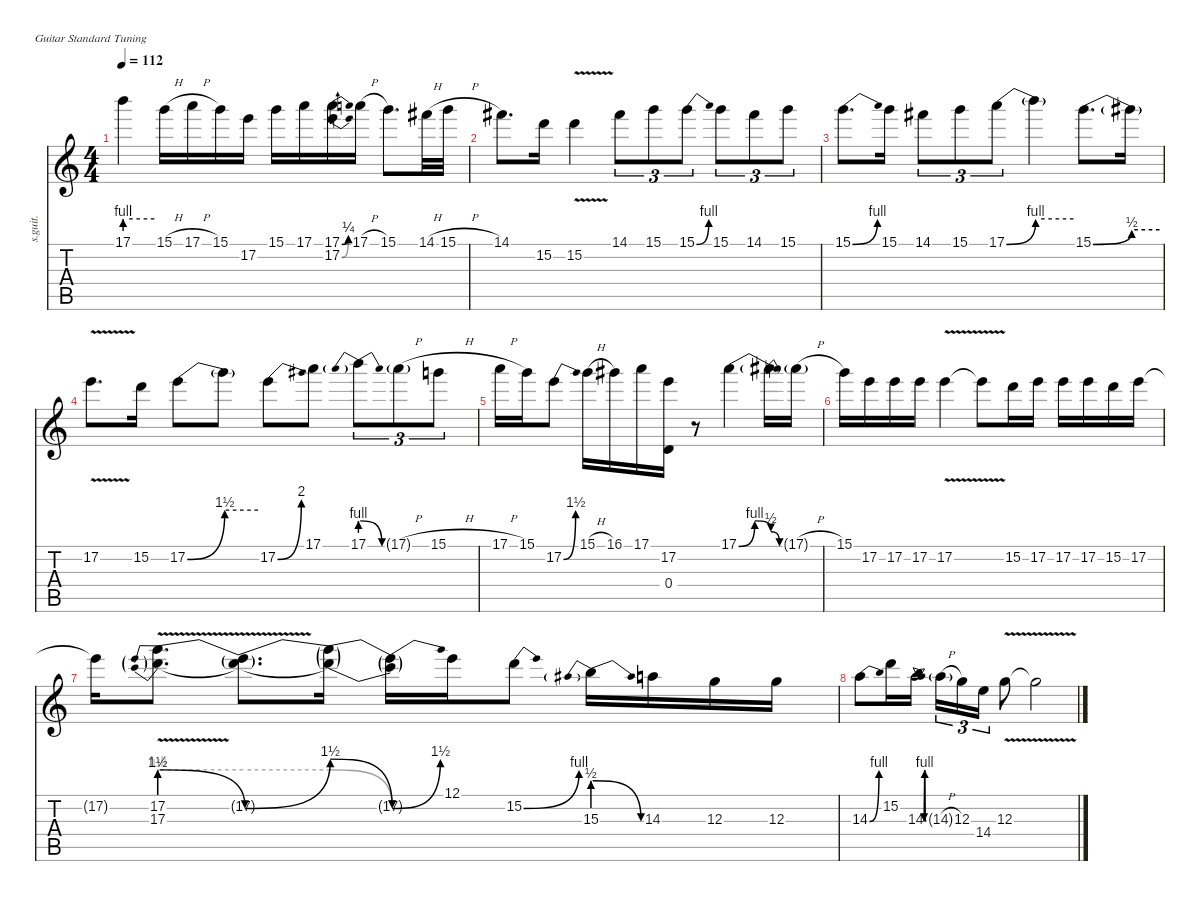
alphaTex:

\defaultSystemsLayout 4
\hideDynamics
\bracketExtendMode nobrackets
\otherSystemsTrackNameOrientation horizontal
\track ("Overdub" "s.guit.") {instrument acousticguitarsteel}
\staff {score tabs}
\tuning (E4 B3 G3 D3 A2 E2)
\ts (4 4)
\tempo 112
\clef g2
\ks c
17.1{be (hold 0 4 60 4) t}.4{dy f beam Down} 15.1{h}.16{beam Down} 17.1{h}.16{beam Down} 15.1.16{beam Down} 17.2.16{beam Down} 15.1.16{beam Down} 17.1.16{beam Down} (17.1{be (bend 0 0 30 1)} 17.2{be (bend 0 0 30 1)}).16{beam Down} 17.1{h}.16{beam Down} 15.1.8{d beam Down} 14.1{h acc #}.32{beam Down} 15.1{h}.32{beam Down} |
14.1{acc #}.8{d beam Down} 15.2.16{beam Down} 15.2{v}.4{beam Down} 14.1{acc #}.8{tu (3 2) beam Down} 15.1.8{tu (3 2) beam Down} 15.1{be (bend 0 0 30 4)}.8{tu (3 2) beam Down} 15.1.8{tu (3 2) beam Down} 14.1{acc #}.8{tu (3 2) beam Down} 15.1.8{tu (3 2) beam Down} |
15.1{be (bend 0 0 30 4)}.8{d beam Down} 15.1.16{beam Down} 14.1{acc #}.8{tu (3 2) beam Down} 15.1.8{tu (3 2) beam Down} 17.1{be (bend 0 0 60 4)}.8{tu (3 2) beam Down} 17.1{be (hold 0 4 60 4) t}.4{beam Down} 15.1{be (bend 0 0 60 2)}.8{d beam Down} 15.1{be (hold 0 2 60 2) t}.16{beam Down} |
17.2{v}.8{d beam Down} 15.2.16{beam Down} 17.2{be (bend 0 0 60 6)}.8{beam Down} 17.2{be (hold 0 6 60 6) t}.8{beam Down} 17.2{be (bend 0 0 30 8)}.8{beam Down} 17.1.8{beam Down} 17.1{be (prebendrelease 0 4 60 0)}.8{tu (3 2) beam Down} 17.1{h g}.8{tu (3 2) beam Down} 15.1{h}.8{tu (3 2) beam Down} |
17.1{h}.16{beam Down} 15.1.16{beam Down} 17.2{be (bend 0 0 30 6)}.8{beam Down} 15.1{h}.16{beam Down} 16.1{acc #}.16{beam Down} 17.1.16{beam Down} (17.2 0.4).16{beam Down} r.8{beam Down} 17.1{be (bendrelease 0 0 30 4 30 4 60 2)}.4{beam Down} 17.1{be (release 0 2 60 0) t}.16{beam Down} 17.1{h g}.16{beam Down} |
15.1.16{beam Down} 17.2.16{beam Down} 17.2.16{beam Down} 17.2.16{beam Down} 17.2{v}.4{beam Down} 17.2{v t}.8{beam Down} 15.2.16{beam Down} 17.2.16{beam Down} 17.2.16{beam Down} 17.2.16{beam Down} 15.2.16{beam Down} 17.2.16{beam Down} |
17.2{t}.16{beam Down} (17.2{be (prebendrelease 0 6 60 0) v} 17.3{be (prebend 0 4 60 4) v}).8{d beam Down} (17.2{be (bend 0 0 60 6) t} 17.3{be (hold 0 4 60 4) t}).8{d beam Down} (17.2{be (release 0 6 60 0) t} 17.3{be (release 0 4 60 0) t}).16{beam Down} (17.2{be (bend 0 0 60 6) t} 17.3{be (hold 0 0 60 0) t}).16{beam Down} 12.1.16{beam Down} 15.2{be (bend 0 0 30 4)}.8{beam Down} 15.3{be (prebendrelease 0 2 19.999999199999998 0)}.16{beam Down} 14.3.16{beam Down} 12.3.16{beam Down} 12.3.16{beam Down} |
14.3{be (bend 0 0 30 4)}.8{beam Down} 15.2.16{beam Down} 14.3{be (bendrelease 0 0 15 4 30 4 60 0)}.16{beam Down} 14.3{h g}.16{tu (3 2) beam Down} 12.3.16{tu (3 2) beam Down} 14.4.16{tu (3 2) beam Down} 12.3{v}.8{beam Down} 12.3{v t}.2{beam Down}
